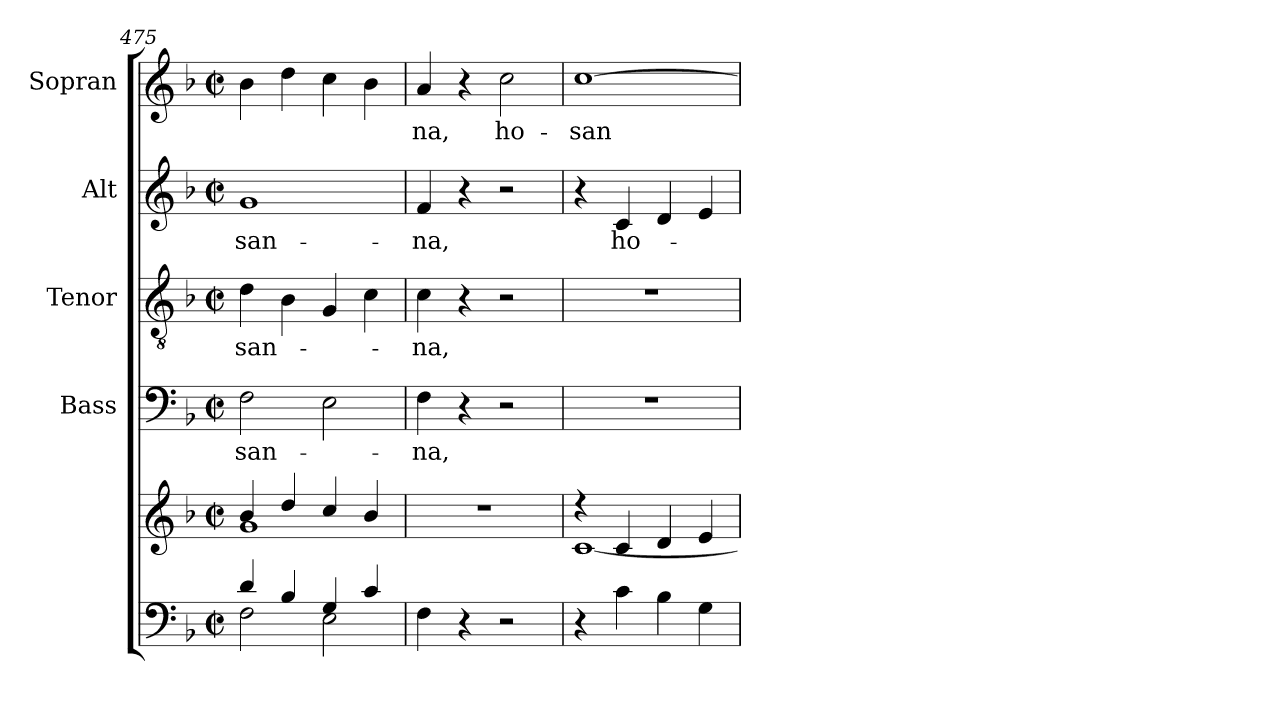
**kern	**kern	**kern	**text	**kern	**text	**kern	**text	**kern	**text
*part5	*part5	*part4	*part4	*part3	*part3	*part2	*part2	*part1	*part1
*staff6	*staff5	*staff4	*staff4	*staff3	*staff3	*staff2	*staff2	*staff1	*staff1
*	*	*I"Bass	*	*I"Tenor	*	*I"Alt	*	*I"Sopran	*
*	*	*I'B.	*	*I'T.	*	*I'A.	*	*I'S.	*
*clefF4	*clefG2	*clefF4	*	*clefGv2	*	*clefG2	*	*clefG2	*
*k[b-]	*k[b-]	*k[b-]	*	*k[b-]	*	*k[b-]	*	*k[b-]	*
*F:	*F:	*F:	*	*F:	*	*F:	*	*F:	*
*M2/2	*M2/2	*M2/2	*	*M2/2	*	*M2/2	*	*M2/2	*
*met(c|)	*met(c|)	*met(c|)	*	*met(c|)	*	*met(c|)	*	*met(c|)	*
=475	=475	=475	=475	=475	=475	=475	=475	=475	=475
*^	*^	*	*	*	*	*	*	*	*
!	!	!	!	!	!LO:LY:b	!	!LO:LY:b	!	!LO:LY:b	!	!
4d/	2F\	4b-/	1g	2F\	-san-	4d\	-san-	1g	-san-	4b-\	.
4B-/	.	4dd/	.	.	.	4B-\	.	.	.	4dd\	.
4G/	2E\	4cc/	.	2E\	.	4G/	.	.	.	4cc\	.
4c/	.	4b-/	.	.	.	4c\	.	.	.	4b-\	.
*v	*v	*	*	*	*	*	*	*	*	*	*
*	*v	*v	*	*	*	*	*	*	*	*
=476	=476	=476	=476	=476	=476	=476	=476	=476	=476
!	!	!	!LO:LY:b	!	!LO:LY:b	!	!LO:LY:b	!	!LO:LY:b
4F\	1r	4F\	-na,	4c\	-na,	4f/	-na,	4a/	-na,
4r	.	4r	.	4r	.	4r	.	4r	.
!	!	!	!	!	!	!	!	!	!LO:LY:b
2r	.	2r	.	2r	.	2r	.	2cc\	ho-
=477	=477	=477	=477	=477	=477	=477	=477	=477	=477
*	*^	*	*	*	*	*	*	*	*
!	!	!	!	!	!	!	!	!	!	!LO:LY:b
4r	4r	[<1c	1r	.	1r	.	4r	.	[1cc	-san-
!	!	!	!	!	!	!	!	!LO:LY:b	!	!
4c\	4c/	.	.	.	.	.	4c/	ho-	.	.
4B-\	4d/	.	.	.	.	.	4d/	.	.	.
4G\	4e/	.	.	.	.	.	4e/	.	.	.
*	*v	*v	*	*	*	*	*	*	*	*
=	=	=	=	=	=	=	=	=	=
*-	*-	*-	*-	*-	*-	*-	*-	*-	*-
